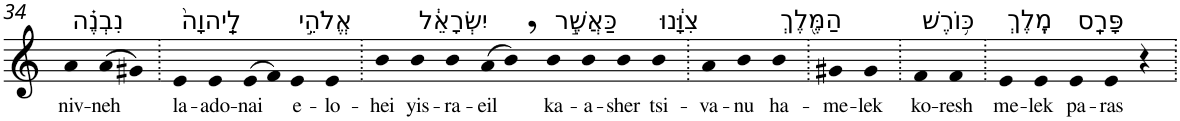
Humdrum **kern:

**kern	**text
*part1	*part1
*staff1	*staff1
*I"Piano	*
*I'Pno	*
!!LO:PB:g=z
*clefG2	*
*k[]	*
=34	=34
!LO:TX:a:t=נִבְנֶ֗ה	!
!	!LO:LY:b
4a	niv-
!	!LO:LY:b
(>8a	-neh
8g#X)	.
=35.	=35.
!LO:TX:a:t=לַֽיהוָה֙	!
!	!LO:LY:b
4e	la-
!	!LO:LY:b
4e	-ado-
!	!LO:LY:b
(>8e	-nai
8f)	.
!LO:TX:a:t=אֱלֹהֵ֣י	!
!	!LO:LY:b
4e	e-
!	!LO:LY:b
4e	-lo-
=36.	=36.
!	!LO:LY:b
4b	-hei
!LO:TX:a:t=יִשְׂרָאֵ֔ל	!
!	!LO:LY:b
4b	yis-
!	!LO:LY:b
4b	-ra-
!	!LO:LY:b
(>8a	-eil
8b,)	.
!LO:TX:a:t=כַּאֲשֶׁ֣ר	!
!	!LO:LY:b
4b	ka-
!	!LO:LY:b
4b	-a-
!	!LO:LY:b
4b	-sher
!LO:TX:a:t=צִוָּ֔נוּ	!
!	!LO:LY:b
4b	tsi-
=37.	=37.
!	!LO:LY:b
4a	-va-
!	!LO:LY:b
4b	-nu
!LO:TX:a:t=הַמֶּ֖לֶךְ	!
!	!LO:LY:b
4b	ha-
=38.	=38.
!	!LO:LY:b
4g#X	-me-
!	!LO:LY:b
4g#	-lek
=39.	=39.
!LO:TX:a:t=כּ֥וֹרֶשׁ	!
!	!LO:LY:b
4f	ko-
!	!LO:LY:b
4f	-resh
=40.	=40.
!LO:TX:a:t=מֶֽלֶךְ	!
!	!LO:LY:b
4e	me-
!	!LO:LY:b
4e	-lek
!LO:TX:a:t=פָּרָֽס	!
!	!LO:LY:b
4e	pa-
!	!LO:LY:b
4e	-ras
4r	.
=.	=.
*-	*-
